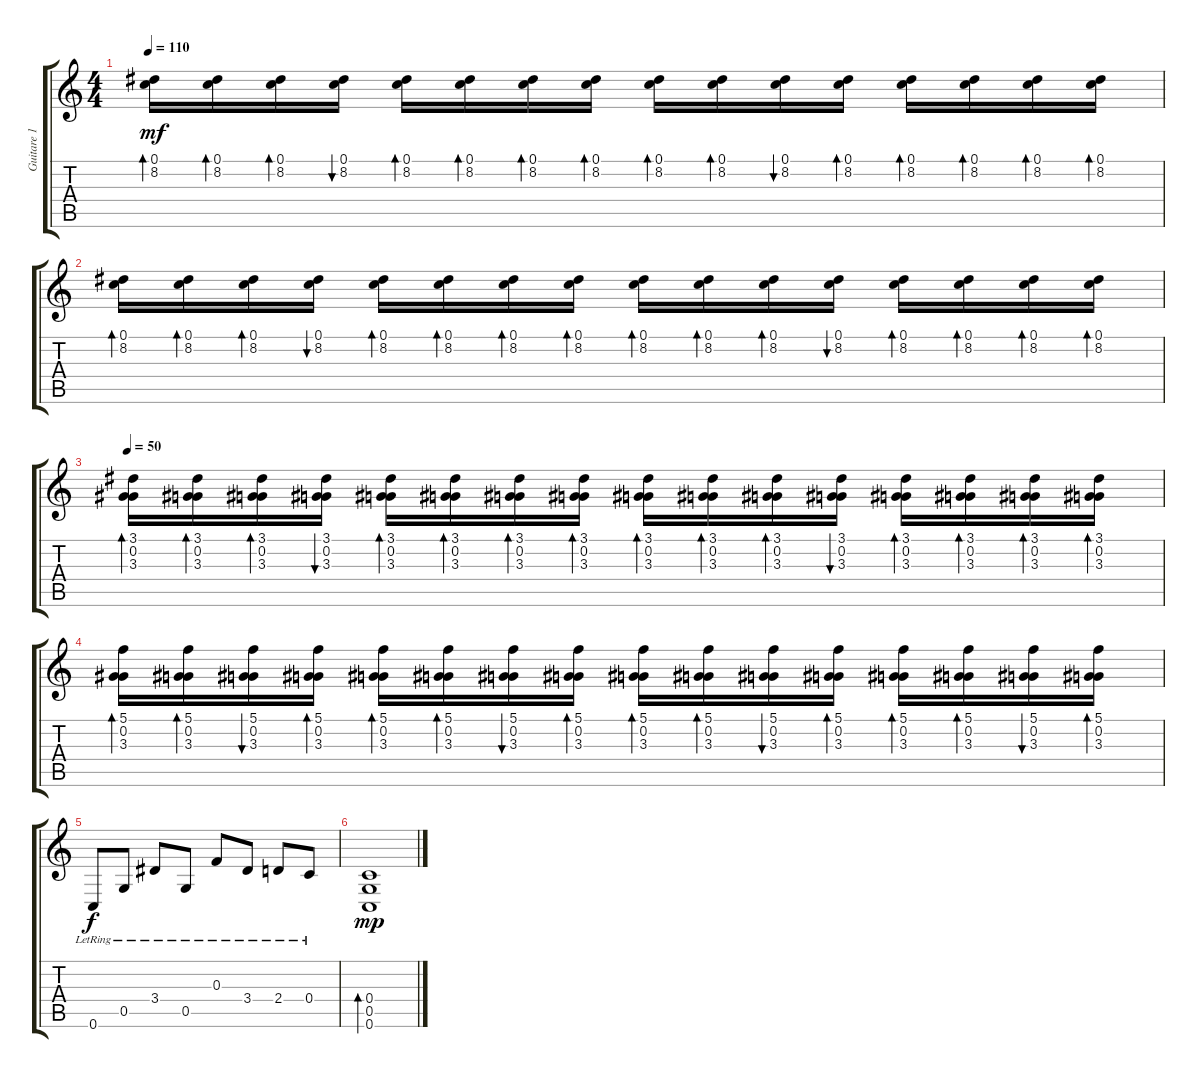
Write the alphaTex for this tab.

\track ("Guitare 1" "Guitare 1") {instrument electricguitarclean}
\staff {score tabs}
\tuning (C4 G3 F3 C3 G2 C2) {hide}
\ts (4 4)
\tempo 110
\clef g2
\ks c
(0.1 8.2).16{bd 60 dy mf} (0.1 8.2).16{bd 60} (0.1 8.2).16{bd 60} (0.1 8.2).16{bu 60} (0.1 8.2).16{bd 60} (0.1 8.2).16{bd 60} (0.1 8.2).16{bd 60} (0.1 8.2).16{bd 60} (0.1 8.2).16{bd 60} (0.1 8.2).16{bd 60} (0.1 8.2).16{bu 60} (0.1 8.2).16{bd 60} (0.1 8.2).16{bd 60} (0.1 8.2).16{bd 60} (0.1 8.2).16{bd 60} (0.1 8.2).16{bd 60} |
(0.1 8.2).16{bd 60} (0.1 8.2).16{bd 60} (0.1 8.2).16{bd 60} (0.1 8.2).16{bu 60} (0.1 8.2).16{bd 60} (0.1 8.2).16{bd 60} (0.1 8.2).16{bd 60} (0.1 8.2).16{bd 60} (0.1 8.2).16{bd 60} (0.1 8.2).16{bd 60} (0.1 8.2).16{bd 60} (0.1 8.2).16{bu 60} (0.1 8.2).16{bd 60} (0.1 8.2).16{bd 60} (0.1 8.2).16{bd 60} (0.1 8.2).16{bd 60} |
\tempo 50
(3.1 0.2 3.3).16{bd 60} (3.1 0.2 3.3).16{bd 60} (3.1 0.2 3.3).16{bd 60} (3.1 0.2 3.3).16{bu 60} (3.1 0.2 3.3).16{bd 60} (3.1 0.2 3.3).16{bd 60} (3.1 0.2 3.3).16{bd 60} (3.1 0.2 3.3).16{bd 60} (3.1 0.2 3.3).16{bd 60} (3.1 0.2 3.3).16{bd 60} (3.1 0.2 3.3).16{bd 60} (3.1 0.2 3.3).16{bu 60} (3.1 0.2 3.3).16{bd 60} (3.1 0.2 3.3).16{bd 60} (3.1 0.2 3.3).16{bd 60} (3.1 0.2 3.3).16{bd 60} |
(5.1 0.2 3.3).16{bd 60} (5.1 0.2 3.3).16{bd 60} (5.1 0.2 3.3).16{bu 60} (5.1 0.2 3.3).16{bd 60} (5.1 0.2 3.3).16{bd 60} (5.1 0.2 3.3).16{bd 60} (5.1 0.2 3.3).16{bu 60} (5.1 0.2 3.3).16{bd 60} (5.1 0.2 3.3).16{bd 60} (5.1 0.2 3.3).16{bd 60} (5.1 0.2 3.3).16{bu 60} (5.1 0.2 3.3).16{bd 60} (5.1 0.2 3.3).16{bd 60} (5.1 0.2 3.3).16{bd 60} (5.1 0.2 3.3).16{bu 60} (5.1 0.2 3.3).16{bd 60} |
0.6{lr}.8{dy f} 0.5{lr}.8 3.4{lr}.8 0.5{lr}.8 0.3{lr}.8 3.4{lr}.8 2.4{lr}.8 0.4{lr}.8 |
(0.4 0.5 0.6).1{bd 480 dy mp}
